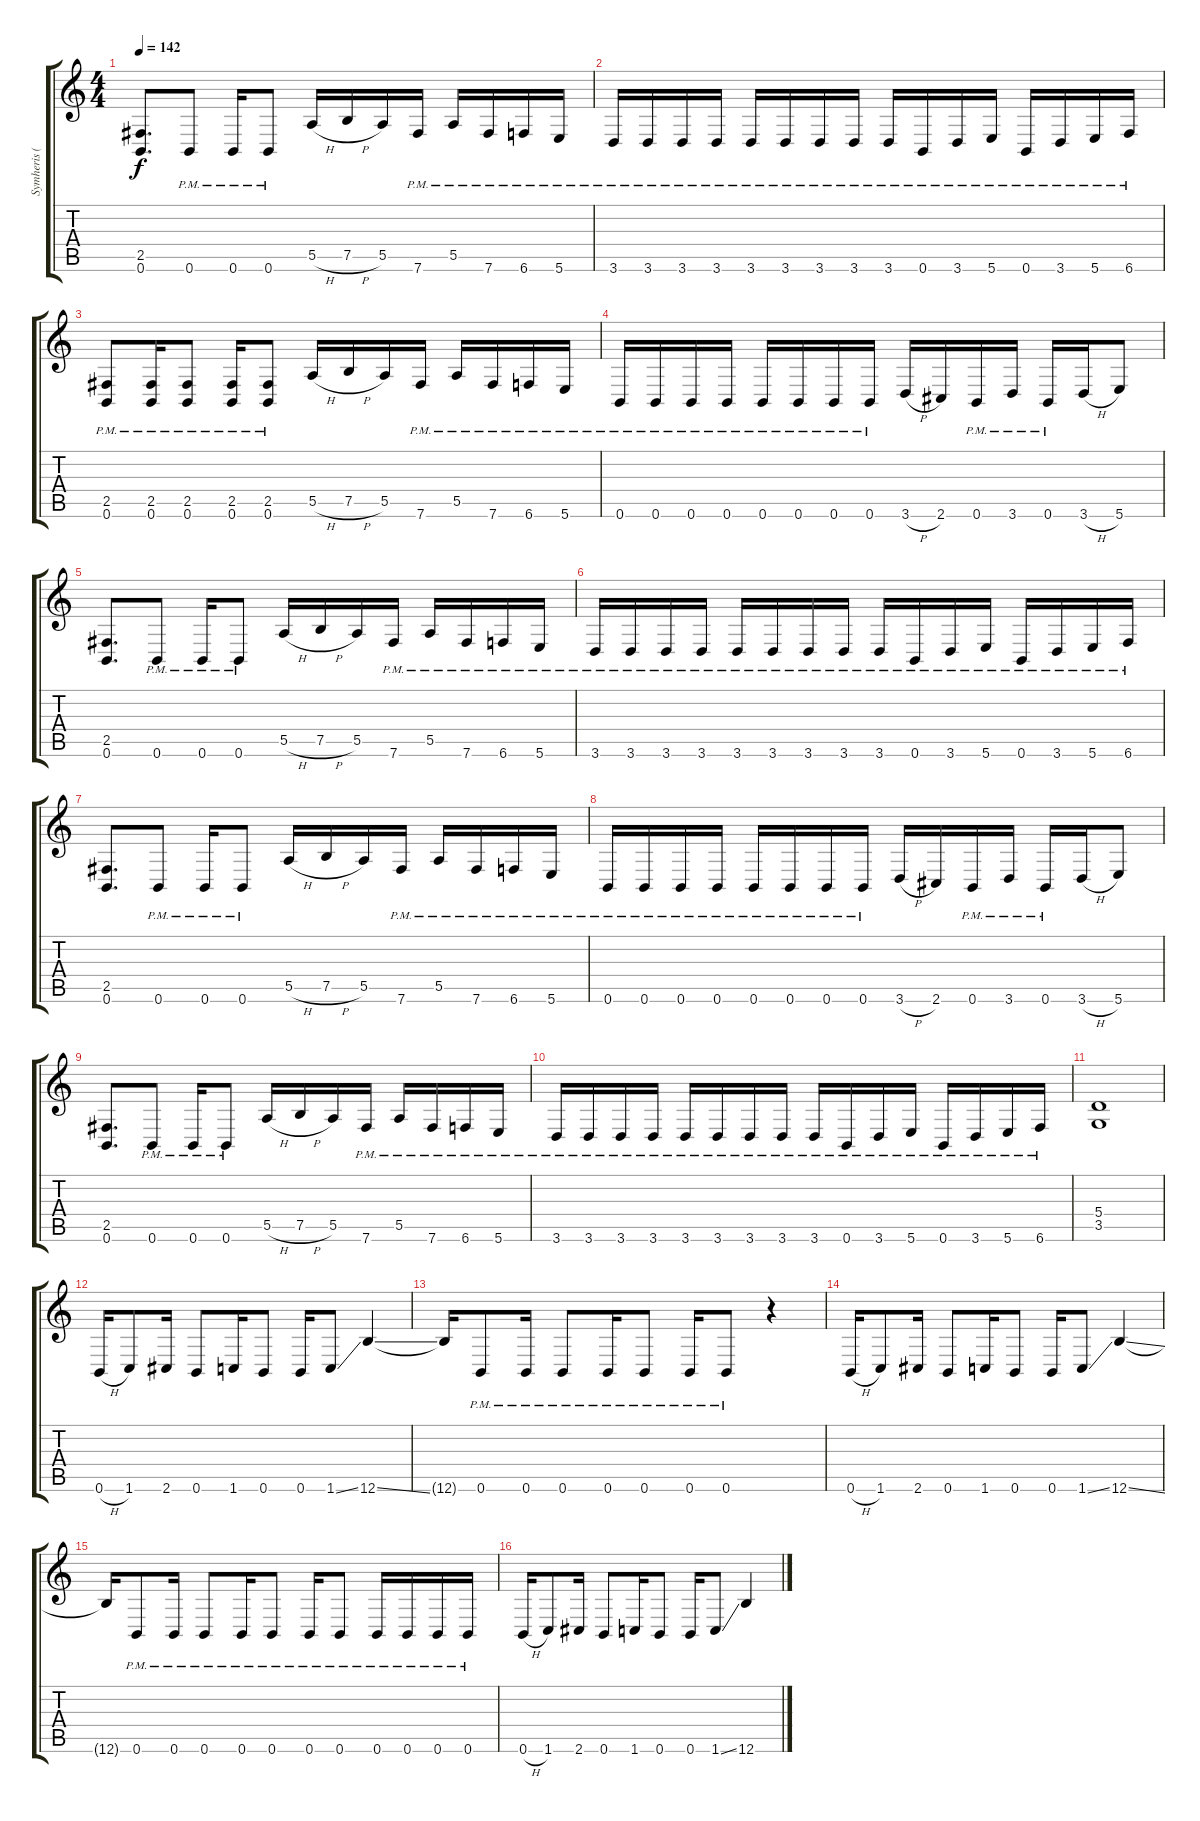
\track ("Symheris (Lead)" "Symheris (") {instrument distortionguitar}
\staff {score tabs}
\tuning (B3 Gb3 D3 A2 E2 B1) {hide}
\ts (4 4)
\tempo 142
\clef g2
\ks c
(2.5 0.6).8{d dy f} 0.6{pm}.8 0.6{pm}.16 0.6{pm}.8 5.5{h}.16 7.5{h}.16 5.5.16 7.6{pm}.16 5.5{pm}.16 7.6{pm}.16 6.6{pm}.16 5.6{pm}.16 |
3.6{pm}.16 3.6{pm}.16 3.6{pm}.16 3.6{pm}.16 3.6{pm}.16 3.6{pm}.16 3.6{pm}.16 3.6{pm}.16 3.6{pm}.16 0.6{pm}.16 3.6{pm}.16 5.6{pm}.16 0.6{pm}.16 3.6{pm}.16 5.6{pm}.16 6.6{pm}.16 |
(2.5{pm} 0.6{pm}).8 (2.5{pm} 0.6{pm}).16 (2.5{pm} 0.6{pm}).8 (2.5{pm} 0.6{pm}).16 (2.5{pm} 0.6{pm}).8 5.5{h}.16 7.5{h}.16 5.5.16 7.6{pm}.16 5.5{pm}.16 7.6{pm}.16 6.6{pm}.16 5.6{pm}.16 |
0.6{pm}.16 0.6{pm}.16 0.6{pm}.16 0.6{pm}.16 0.6{pm}.16 0.6{pm}.16 0.6{pm}.16 0.6{pm}.16 3.6{h}.16 2.6.16 0.6{pm}.16 3.6{pm}.16 0.6{pm}.16 3.6{h}.16 5.6.8 |
(2.5 0.6).8{d} 0.6{pm}.8 0.6{pm}.16 0.6{pm}.8 5.5{h}.16 7.5{h}.16 5.5.16 7.6{pm}.16 5.5{pm}.16 7.6{pm}.16 6.6{pm}.16 5.6{pm}.16 |
3.6{pm}.16 3.6{pm}.16 3.6{pm}.16 3.6{pm}.16 3.6{pm}.16 3.6{pm}.16 3.6{pm}.16 3.6{pm}.16 3.6{pm}.16 0.6{pm}.16 3.6{pm}.16 5.6{pm}.16 0.6{pm}.16 3.6{pm}.16 5.6{pm}.16 6.6{pm}.16 |
(2.5 0.6).8{d} 0.6{pm}.8 0.6{pm}.16 0.6{pm}.8 5.5{h}.16 7.5{h}.16 5.5.16 7.6{pm}.16 5.5{pm}.16 7.6{pm}.16 6.6{pm}.16 5.6{pm}.16 |
0.6{pm}.16 0.6{pm}.16 0.6{pm}.16 0.6{pm}.16 0.6{pm}.16 0.6{pm}.16 0.6{pm}.16 0.6{pm}.16 3.6{h}.16 2.6.16 0.6{pm}.16 3.6{pm}.16 0.6{pm}.16 3.6{h}.16 5.6.8 |
(2.5 0.6).8{d} 0.6{pm}.8 0.6{pm}.16 0.6{pm}.8 5.5{h}.16 7.5{h}.16 5.5.16 7.6{pm}.16 5.5{pm}.16 7.6{pm}.16 6.6{pm}.16 5.6{pm}.16 |
3.6{pm}.16 3.6{pm}.16 3.6{pm}.16 3.6{pm}.16 3.6{pm}.16 3.6{pm}.16 3.6{pm}.16 3.6{pm}.16 3.6{pm}.16 0.6{pm}.16 3.6{pm}.16 5.6{pm}.16 0.6{pm}.16 3.6{pm}.16 5.6{pm}.16 6.6{pm}.16 |
(5.4 3.5).1 |
0.6{h}.16 1.6.8 2.6.16 0.6.8 1.6.16 0.6.8 0.6.16 1.6{ss}.8 12.6{ss}.4 |
12.6{t}.16 0.6{pm}.8 0.6{pm}.16 0.6{pm}.8 0.6{pm}.16 0.6{pm}.8 0.6{pm}.16 0.6{pm}.8 r.4 |
0.6{h}.16 1.6.8 2.6.16 0.6.8 1.6.16 0.6.8 0.6.16 1.6{ss}.8 12.6{ss}.4 |
12.6{t}.16 0.6{pm}.8 0.6{pm}.16 0.6{pm}.8 0.6{pm}.16 0.6{pm}.8 0.6{pm}.16 0.6{pm}.8 0.6{pm}.16 0.6{pm}.16 0.6{pm}.16 0.6{pm}.16 |
0.6{h}.16 1.6.8 2.6.16 0.6.8 1.6.16 0.6.8 0.6.16 1.6{ss}.8 12.6{ss}.4
